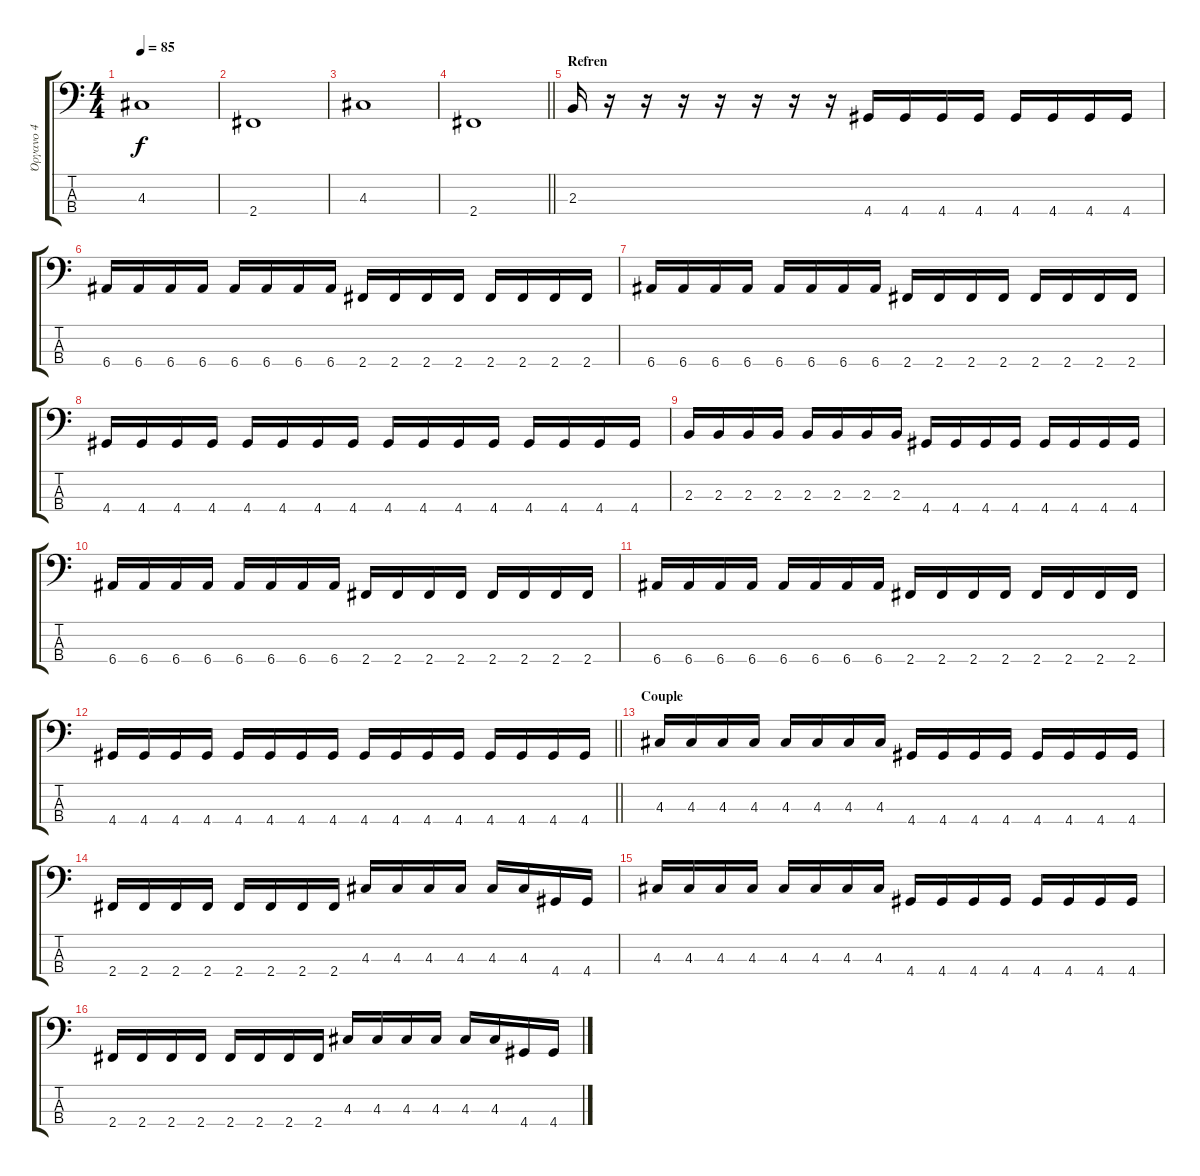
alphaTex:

\track ("Όργανο 4" "Όργανο 4") {instrument slapbass2}
\staff {score tabs}
\tuning (G2 D2 A1 E1) {hide}
\ts (4 4)
\tempo 85
\clef f4
\ks c
4.3.1{dy f} |
2.4.1 |
4.3.1 |
\barLineRight lightlight
2.4.1 |
\section ("" "Refren")
2.3.16 r.16 r.16 r.16 r.16 r.16 r.16 r.16 4.4.16 4.4.16 4.4.16 4.4.16 4.4.16 4.4.16 4.4.16 4.4.16 |
6.4.16 6.4.16 6.4.16 6.4.16 6.4.16 6.4.16 6.4.16 6.4.16 2.4.16 2.4.16 2.4.16 2.4.16 2.4.16 2.4.16 2.4.16 2.4.16 |
6.4.16 6.4.16 6.4.16 6.4.16 6.4.16 6.4.16 6.4.16 6.4.16 2.4.16 2.4.16 2.4.16 2.4.16 2.4.16 2.4.16 2.4.16 2.4.16 |
4.4.16 4.4.16 4.4.16 4.4.16 4.4.16 4.4.16 4.4.16 4.4.16 4.4.16 4.4.16 4.4.16 4.4.16 4.4.16 4.4.16 4.4.16 4.4.16 |
2.3.16 2.3.16 2.3.16 2.3.16 2.3.16 2.3.16 2.3.16 2.3.16 4.4.16 4.4.16 4.4.16 4.4.16 4.4.16 4.4.16 4.4.16 4.4.16 |
6.4.16 6.4.16 6.4.16 6.4.16 6.4.16 6.4.16 6.4.16 6.4.16 2.4.16 2.4.16 2.4.16 2.4.16 2.4.16 2.4.16 2.4.16 2.4.16 |
6.4.16 6.4.16 6.4.16 6.4.16 6.4.16 6.4.16 6.4.16 6.4.16 2.4.16 2.4.16 2.4.16 2.4.16 2.4.16 2.4.16 2.4.16 2.4.16 |
\barLineRight lightlight
4.4.16 4.4.16 4.4.16 4.4.16 4.4.16 4.4.16 4.4.16 4.4.16 4.4.16 4.4.16 4.4.16 4.4.16 4.4.16 4.4.16 4.4.16 4.4.16 |
\section ("" "Couple")
4.3.16 4.3.16 4.3.16 4.3.16 4.3.16 4.3.16 4.3.16 4.3.16 4.4.16 4.4.16 4.4.16 4.4.16 4.4.16 4.4.16 4.4.16 4.4.16 |
2.4.16 2.4.16 2.4.16 2.4.16 2.4.16 2.4.16 2.4.16 2.4.16 4.3.16 4.3.16 4.3.16 4.3.16 4.3.16 4.3.16 4.4.16 4.4.16 |
4.3.16 4.3.16 4.3.16 4.3.16 4.3.16 4.3.16 4.3.16 4.3.16 4.4.16 4.4.16 4.4.16 4.4.16 4.4.16 4.4.16 4.4.16 4.4.16 |
2.4.16 2.4.16 2.4.16 2.4.16 2.4.16 2.4.16 2.4.16 2.4.16 4.3.16 4.3.16 4.3.16 4.3.16 4.3.16 4.3.16 4.4.16 4.4.16
